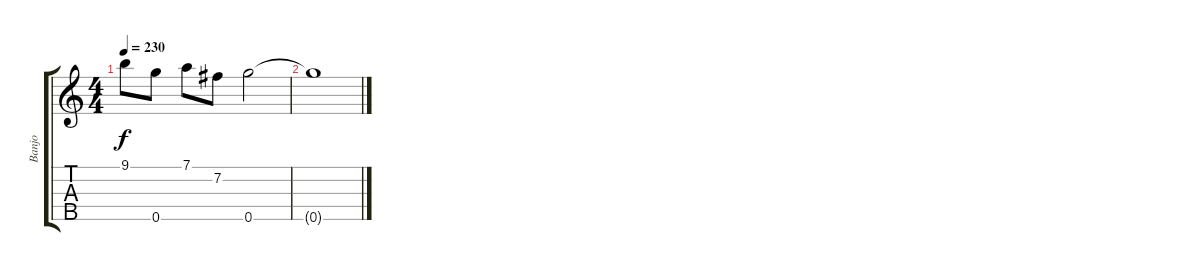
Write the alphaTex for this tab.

\track ("Banjo" "Banjo") {instrument banjo}
\staff {score tabs}
\tuning (D4 B3 G3 D3 G4) {hide}
\displaytranspose 12
\ts (4 4)
\tempo 230
\clef g2
\ks c
9.1.8{dy f} 0.5.8 7.1.8 7.2.8 0.5.2 |
0.5{t}.1
